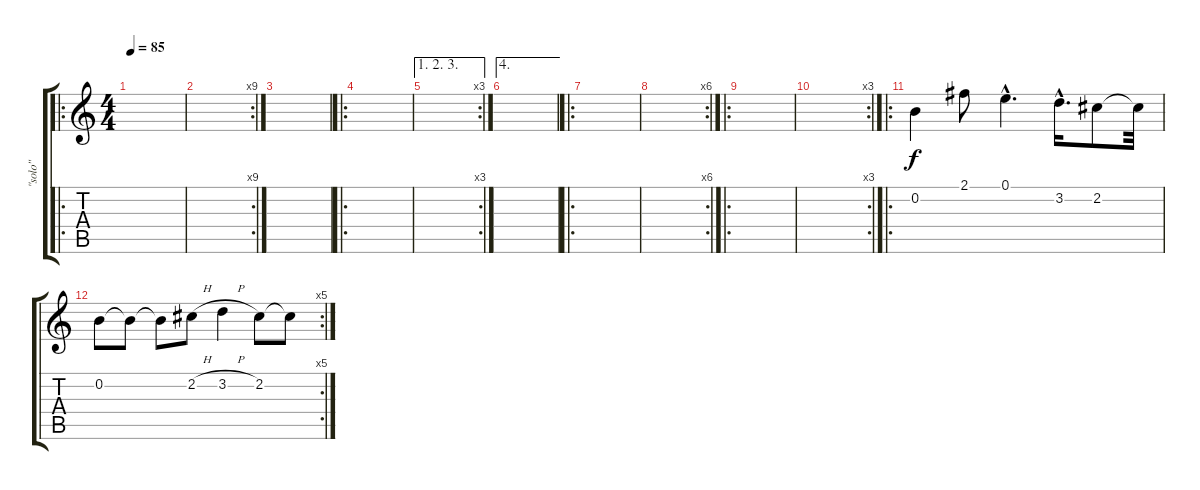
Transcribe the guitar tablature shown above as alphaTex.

\track ("\"solo\"" "\"solo\"") {instrument distortionguitar}
\staff {score tabs}
\tuning (E4 B3 G3 D3 A2 E2) {hide}
\ro
\ts (4 4)
\tempo 85
\clef g2
\ks c
|
\rc 9
|
|
\ro
|
\ae (1 2 3)
\rc 3
|
\ae 4
|
\ro
|
\rc 6
|
\ro
|
\rc 3
|
\ro
0.2.4 2.1.8 0.1{hac}.4{d} 3.2{hac}.16{d} 2.2.8 2.2{t}.32 |
\rc 5
0.2.8 0.2{t}.8 0.2{t}.8 2.2{h}.8 3.2{h}.4 2.2.8 2.2{t}.8
